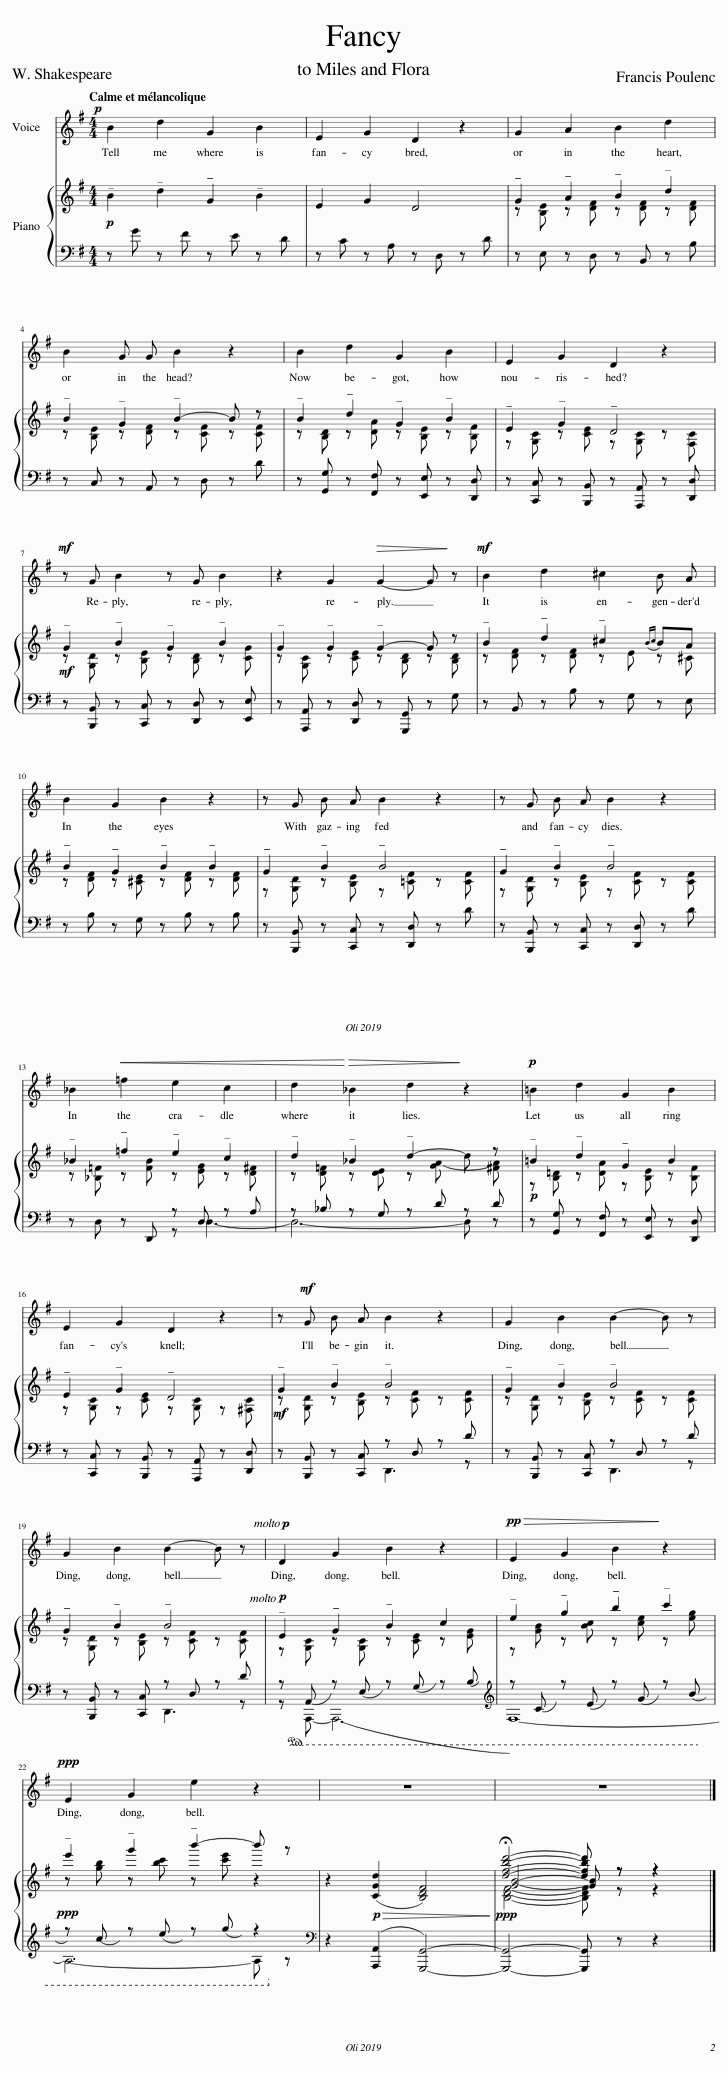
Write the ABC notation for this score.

X:1
%%score 1 { ( 2 4 7 ) | ( 3 5 6 ) }
L:1/8
Q:1/4=55
M:4/4
I:linebreak $
K:G
V:1 treble
V:2 treble
V:4 treble
V:7 treble
V:3 bass
V:5 bass
V:6 bass
V:1
!p! B2 d2 G2 B2 | E2 G2 D2 z2 | G2 A2 B2 d2 |$ B2 G G B2 z2 | B2 d2 G2 B2 | %5
 E2 G2 D2 z2 |$!mf! z G B2 z G B2 | z2 G2!>(! G2- G!>)! z |!mf! B2 d2 ^c2 B A |$ B2 G2 B2 z2 | %10
 z G B A B2 z2 | z G B A B2 z2 |$ _B2!<(! =f2 e2 c2 | d2!<)!!>(! _B2 d2!>)! z2 |!p! =B2 d2 G2 B2 |$ %15
 E2 G2 D2 z2 | z!mf! G B A B2 z2 | G2 B2 B2- B z |$ G2 B2 B2- B z |!p! D2 G2 B2 z2 | %20
!pp!!>(! E2 G2 B2!>)! z2 |$!ppp! E2 G2 e2 z2 | z8 | z8 |] %24
V:2
!p! !tenuto!B2 !tenuto!d2 !tenuto!G2 !tenuto!B2 | E2 G2 D4 | !tenuto!G2 !tenuto!A2 !tenuto!B2 !tenuto!d2 |$ !tenuto!B2 !tenuto!G2 !tenuto!B2- B z | !tenuto!B2 !tenuto!d2 !tenuto!G2 !tenuto!B2 | %5
 !tenuto!E2 !tenuto!G2 !tenuto!D4 |$!mf! !tenuto!G2 !tenuto!B2 !tenuto!G2 !tenuto!B2 | !tenuto!G2 !tenuto!G2 !tenuto!G2- G z | !tenuto!B2 !tenuto!d2 !tenuto!^c2{Bc} BA |$ !tenuto!B2 !tenuto!G2 !tenuto!B2 !tenuto!B2 | %10
 !tenuto!G2 !tenuto!B2 !tenuto!B4 | !tenuto!G2 !tenuto!B2 !tenuto!B4 |$ !tenuto!_B2 !tenuto!=f2 !tenuto!e2 !tenuto!c2 | !tenuto!d2 !tenuto!_B2 !tenuto!d2- d z |!p! !tenuto!=B2 !tenuto!d2 !tenuto!G2 B2 |$ %15
 !tenuto!E2 !tenuto!G2 !tenuto!D4 |!mf! !tenuto!G2 !tenuto!B2 !tenuto!B4 | !tenuto!G2 !tenuto!B2 !tenuto!B4 |$ !tenuto!G2 !tenuto!B2 !tenuto!B4 |!p! !tenuto!E2 !tenuto!G2 !tenuto!B2 c2 | %20
 !tenuto!e2 !tenuto!g2 !tenuto!b2 !tenuto!c'2 |$ !tenuto!e'2 !tenuto!g'2 !tenuto!b'2- b' z | z2!p!!>(! ([CGd]2 [B,DF]4)!>)! |!ppp! !fermata![dfbd']4- [dfbd'] z z2 |] %24
V:3
 z G z F z E z D | z C z A, z D, z D | z E, z D, z B,, z B, |$ z C, z A,, z D, z D | z [G,,G,] z [F,,F,] z [E,,E,] z [D,,D,] | %5
 z [C,,C,] z [B,,,B,,] z [A,,,A,,] z [D,,D,] |$ z [B,,,B,,] z [C,,C,] z [D,,D,] z [E,,E,] | z [A,,,A,,] z [D,,D,] z [G,,,G,,] z G, | z B,, z B, z G, z E, |$ z B, z G, z B, z B, | %10
 z [B,,,B,,] z [C,,C,] z [D,,D,] z D | z [B,,,B,,] z [C,,C,] z [D,,D,] z D |$ z D, z D,, z D, z A, | z _B, z G, z D z D | z [G,,G,] z [F,,F,] z [E,,E,] z [D,,D,] |$ %15
 z [C,,C,] z [B,,,B,,] z [A,,,A,,] z [D,,D,] | z [B,,,B,,] z [C,,C,] z D, z D | z [B,,,B,,] z [C,,C,] z D, z D |$ z [B,,,B,,] z [C,,C,] z D, z D | z!ped! (A,, z) (E, z) (G, z) (B, | %20
[K:treble] z) (C z) (E z) (G z) (B |$!ppp! z) (c z) (e z) (g z2)!ped-up! |[K:bass] z2 ([A,,,A,,]2 [G,,,G,,]4-) | [G,,,G,,]4- [G,,,G,,] z z2 |] %24
V:4
 x8 | x8 | z [B,E] z [DF] z [DF] z [DF] |$ z [B,E] z [DF] z [CF] z [CF] | z [B,D] z [DA] z [B,E] z [B,F] | %5
 z [G,C] z [CE] z [G,C] z [F,C] |$ z [G,D] z [B,E] z [B,D] z [CG] | z [G,C] z [CE] z [B,D] z [B,D] | z [DF] z [DF] z E z ^C |$ z [DF] z [^CE] z [DF] z [DF] | %10
 z [G,D] z [B,E] z [=CF] z [CF] | z [G,D] z [B,E] z [CF] z [CF] |$ z [_B,=F] z [F_B] z [EG] z [D^F] | z [D=F] z [DE] z [GA-] x [^FA] | z [B,=D] z [DA] z [B,E] z [B,F] |$ %15
 z [G,C] z [CE] z [G,C] z [^F,C] | z [G,D] z [B,E] z [CF] z [CF] | z [G,D] z [B,E] z [CF] z [CF] |$ z [G,D] z [B,E] z [CF] z [CF] | z [G,C] z [G,C] z [CE] z [EG] | %20
 z [GB] z [Bc] z [ce] z [eg] |$ z [gb] z [bc'] z [c'e'] z2 | x8 | [B,DF]4- [B,DF] z z2 |] %24
V:5
 x8 | x8 | x8 |$ x8 | x8 | %5
 x8 |$ x8 | x8 | x8 |$ x8 | %10
 x8 | x8 |$ x4 z D,3- | D,6- D, z | x8 |$ %15
 x8 | x4 D,,3 z | x4 D,,3 z |$ x4 D,,3 z | z A,,,- A,,,6- | %20
[K:treble] x8- |$ x6- x z |[K:bass] x8 | x8 |] %24
V:6
 x8 | x8 | x8 |$ x8 | x8 | %5
 x8 |$ x8 | x8 | x8 |$ x8 | %10
 x8 | x8 |$ x8 | x8 | x8 |$ %15
 x8 | x8 | x8 |$ x8 | x8 | %20
[K:treble] F,8 |$ A,6 A, x |[K:bass] x8 | x8 |] %24
V:7
 x8 | x8 | x8 |$ x8 | x8 | %5
 x8 |$ x8 | x8 | x8 |$ x8 | %10
 x8 | x8 |$ x8 | x8 | x8 |$ %15
 x8 | x8 | x8 |$ x8 | x8 | %20
 x8 |$ x8 | x8 | [GB]4- [GB] z z2 |] %24
